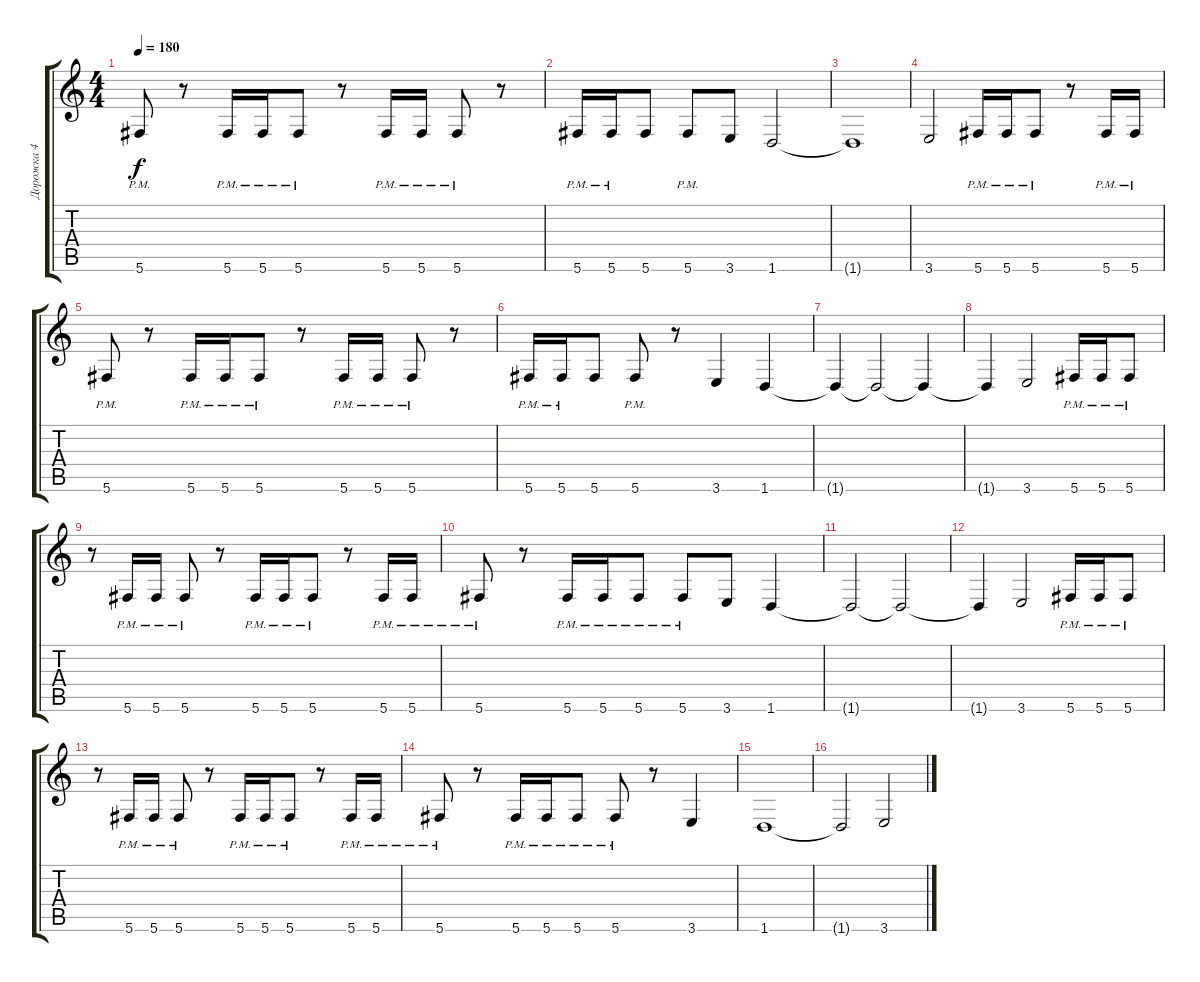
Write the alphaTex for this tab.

\track ("Дорожка 4" "Дорожка 4") {instrument electricbassfinger}
\staff {score tabs}
\tuning (Db4 Ab3 E3 B2 Gb2 Db2) {hide}
\ts (4 4)
\tempo 180
\clef g2
\ks c
5.6{pm}.8{dy f} r.8 5.6{pm}.16 5.6{pm}.16 5.6{pm}.8 r.8 5.6{pm}.16 5.6{pm}.16 5.6{pm}.8 r.8 |
5.6{pm}.16 5.6{pm}.16 5.6.8 5.6{pm}.8 3.6.8 1.6.2 |
1.6{t}.1 |
3.6.2 5.6{pm}.16 5.6{pm}.16 5.6{pm}.8 r.8 5.6{pm}.16 5.6{pm}.16 |
5.6{pm}.8 r.8 5.6{pm}.16 5.6{pm}.16 5.6{pm}.8 r.8 5.6{pm}.16 5.6{pm}.16 5.6{pm}.8 r.8 |
5.6{pm}.16 5.6{pm}.16 5.6.8 5.6{pm}.8 r.8 3.6.4 1.6.4 |
1.6{t}.4 1.6{t}.2 1.6{t}.4 |
1.6{t}.4 3.6.2 5.6{pm}.16 5.6{pm}.16 5.6{pm}.8 |
r.8 5.6{pm}.16 5.6{pm}.16 5.6{pm}.8 r.8 5.6{pm}.16 5.6{pm}.16 5.6{pm}.8 r.8 5.6{pm}.16 5.6{pm}.16 |
5.6{pm}.8 r.8 5.6{pm}.16 5.6{pm}.16 5.6{pm}.8 5.6{pm}.8 3.6.8 1.6.4 |
1.6{t}.2 1.6{t}.2 |
1.6{t}.4 3.6.2 5.6{pm}.16 5.6{pm}.16 5.6{pm}.8 |
r.8 5.6{pm}.16 5.6{pm}.16 5.6{pm}.8 r.8 5.6{pm}.16 5.6{pm}.16 5.6{pm}.8 r.8 5.6{pm}.16 5.6{pm}.16 |
5.6{pm}.8 r.8 5.6{pm}.16 5.6{pm}.16 5.6{pm}.8 5.6{pm}.8 r.8 3.6.4 |
1.6.1 |
1.6{t}.2 3.6.2
